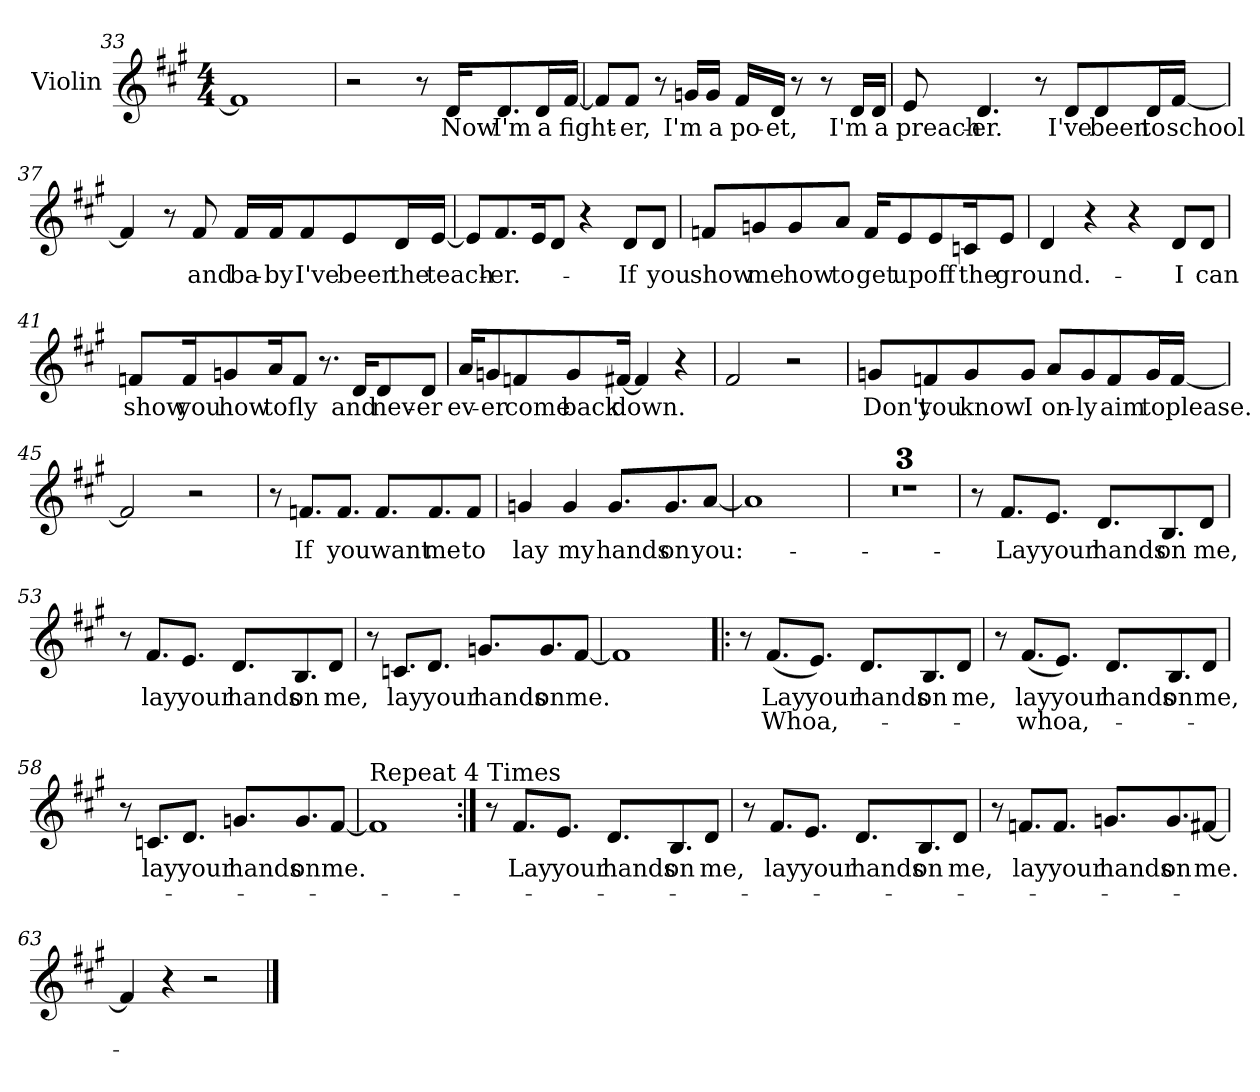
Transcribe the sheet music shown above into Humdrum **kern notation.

**kern	**text	**text
*part1	*part1	*part1
*staff1	*staff1	*staff1
*I"Violin	*	*
*I'Vln	*	*
*clefG2	*	*
*k[f#c#g#]	*	*
*A:	*	*
*M4/4	*	*
=33	=33	=33
1f#]	.	.
=34	=34	=34
2r	.	.
8r	.	.
16d/KL	Now	.
8.d/	I'm	.
16d/L	a	.
[16f#/JJ	fight-	.
!!LO:LB:g=z
=35	=35	=35
8f#/L]	.	.
8f#/J	-er,	.
8r	.	.
16gn/LL	I'm	.
16g/JJ	a	.
16f#/LL	po-	.
16d/JJ	-et,	.
8r	.	.
8r	.	.
16d/LL	I'm	.
16d/JJ	a	.
=36	=36	=36
8e/	preach-	.
4.d/	-er.	.
8r	.	.
8d/L	I've	.
8d/	been	.
16d/L	to	.
[16f#/JJ	school	.
=37	=37	=37
4f#/]	.	.
8r	.	.
8f#/	and	.
16f#/LL	ba-	.
16f#/J	-by	.
8f#/	I've	.
8e/	been	.
16d/L	the	.
[16e/JJ	teach-	.
!!LO:PB:g=z
=38	=38	=38
8e/L]	.	.
8.f#/	-er.-	.
16e/K	.	.
8d/J	.	.
4r	.	.
8d/L	-If	.
8d/J	you	.
=39	=39	=39
8fn/L	show	.
8gn/	me	.
8g/	how	.
8a/J	to	.
16f/KL	get	.
8e/	up	.
8e/	off	.
16cn/K	the	.
8e/J	ground.-	.
=40	=40	=40
4d/	.	.
4r	.	.
4r	.	.
8d/L	-I	.
8d/J	can	.
!!LO:LB:g=z
=41	=41	=41
8fn/L	show	.
16f/K	you	.
8gn/	how	.
16a/K	to	.
8f/J	fly	.
8.r	.	.
16d/KL	and	.
8d/	nev-	.
8d/J	-er	.
=42	=42	=42
16a/KL	ev-	.
8gn/	-er	.
8fn/	come	.
8g/	back	.
[16f#X/Jk	down.	.
4f#/]	.	.
4r	.	.
!!LO:LB:g=z
=43	=43	=43
2f#/	.	.
2r	.	.
=44	=44	=44
8gn/L	Don't	.
8fn/	you	.
8g/	know	.
8g/J	I	.
8a/L	on-	.
8g/	-ly	.
8f/	aim	.
16g/L	to	.
[16f/JJ	please.	.
=45	=45	=45
2f/]	.	.
2r	.	.
=46	=46	=46
8r	.	.
8.fn/L	If	.
8.f/J	you	.
8.f/L	want	.
8.f/	me	.
8f/J	to	.
!!LO:LB:g=z
=47	=47	=47
4gn/	lay	.
4g/	my	.
8.g/L	hands	.
8.g/	on	.
[8a/J	you:-	.
=48	=48	=48
1a]	.	.
=49	=49	=49
1r	.	.
=50	=50	=50
1r	.	.
=51	=51	=51
1r	.	.
=52	=52	=52
8r	.	.
8.f#/L	-Lay	.
8.e/J	your	.
8.d/L	hands	.
8.B/	on	.
8d/J	me,	.
=53	=53	=53
8r	.	.
8.f#/L	lay	.
8.e/J	your	.
8.d/L	hands	.
8.B/	on	.
8d/J	me,	.
!!LO:LB:g=z
=54	=54	=54
8r	.	.
8.cn/L	lay	.
8.d/J	your	.
8.gn/L	hands	.
8.g/	on	.
[8f#/J	me.	.
=55	=55	=55
1f#]	.	.
=56!|:	=56!|:	=56!|:
8r	.	.
(8.f#/L	Lay	Whoa,-
8.e/J)	your	.
8.d/L	hands	.
8.B/	on	.
8d/J	me,	.
=57	=57	=57
8r	.	.
(8.f#/L	lay	-whoa,-
8.e/J)	your	.
8.d/L	hands	.
8.B/	on	.
8d/J	me,	.
!!LO:LB:g=z
=58	=58	=58
8r	.	.
8.cn/L	lay	.
8.d/J	your	.
8.gn/L	hands	.
8.g/	on	.
[8f#/J	me.	.
=59	=59	=59
!LO:TX:a:t=Repeat 4 Times	!	!
1f#]	.	.
=60:|!	=60:|!	=60:|!
8r	.	.
8.f#/L	Lay	.
8.e/J	your	.
8.d/L	hands	.
8.B/	on	.
8d/J	me,	.
=61	=61	=61
8r	.	.
8.f#/L	lay	.
8.e/J	your	.
8.d/L	hands	.
8.B/	on	.
8d/J	me,	.
!!LO:LB:g=z
=62	=62	=62
8r	.	.
8.fn/L	lay	.
8.f/J	your	.
8.gn/L	hands	.
8.g/	on	.
[8f#X/J	me.	.
=63	=63	=63
4f#/]	.	.
4r	.	.
2r	.	.
==	==	==
*-	*-	*-
